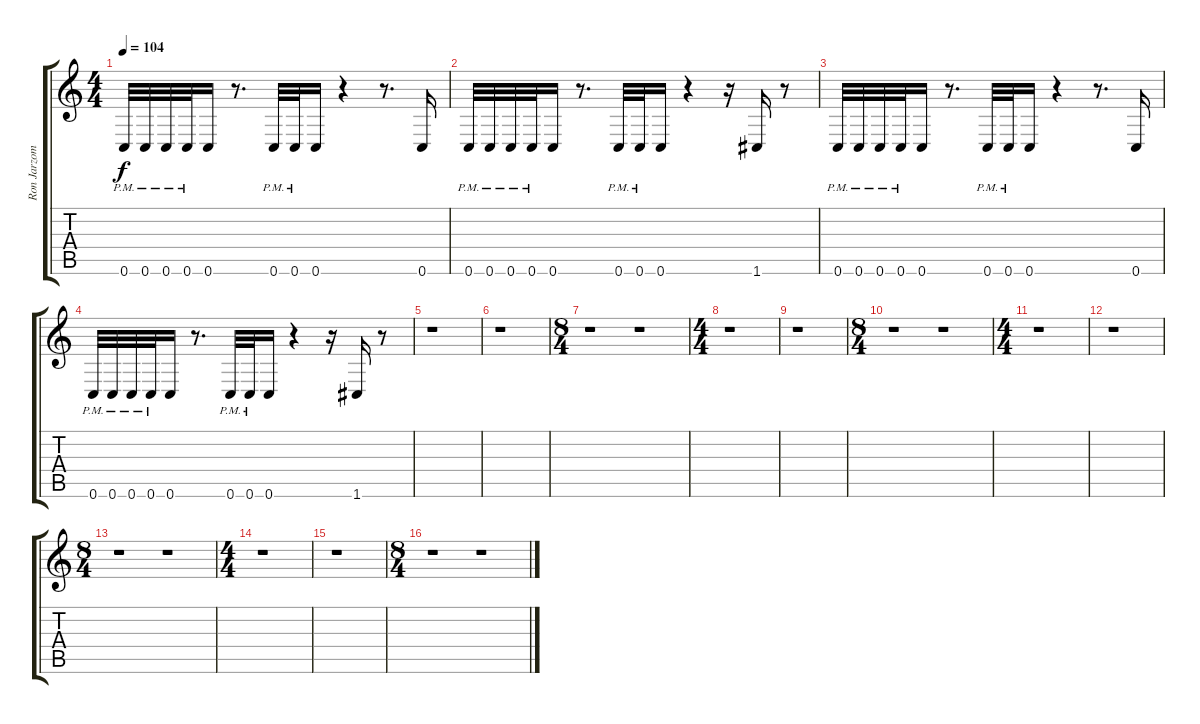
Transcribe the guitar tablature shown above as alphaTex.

\track ("Ron Jarzombek (Dropped C)" "Ron Jarzom") {instrument distortionguitar}
\staff {score tabs}
\tuning (D4 A3 F3 C3 G2 C2) {hide}
\ts (4 4)
\tempo 104
\clef g2
\ks c
0.6{pm}.32{dy f} 0.6{pm}.32 0.6{pm}.32 0.6{pm}.32 0.6.16 r.8{d} 0.6{pm}.32 0.6{pm}.32 0.6.16 r.4 r.8{d} 0.6.16 |
0.6{pm}.32 0.6{pm}.32 0.6{pm}.32 0.6{pm}.32 0.6.16 r.8{d} 0.6{pm}.32 0.6{pm}.32 0.6.16 r.4 r.16 1.6.16 r.8 |
0.6{pm}.32 0.6{pm}.32 0.6{pm}.32 0.6{pm}.32 0.6.16 r.8{d} 0.6{pm}.32 0.6{pm}.32 0.6.16 r.4 r.8{d} 0.6.16 |
0.6{pm}.32 0.6{pm}.32 0.6{pm}.32 0.6{pm}.32 0.6.16 r.8{d} 0.6{pm}.32 0.6{pm}.32 0.6.16 r.4 r.16 1.6.16 r.8 |
r.1 |
r.1 |
\ts (8 4)
r.1 r.1 |
\ts (4 4)
r.1 |
r.1 |
\ts (8 4)
r.1 r.1 |
\ts (4 4)
r.1 |
r.1 |
\ts (8 4)
r.1 r.1 |
\ts (4 4)
r.1 |
r.1 |
\ts (8 4)
r.1 r.1
